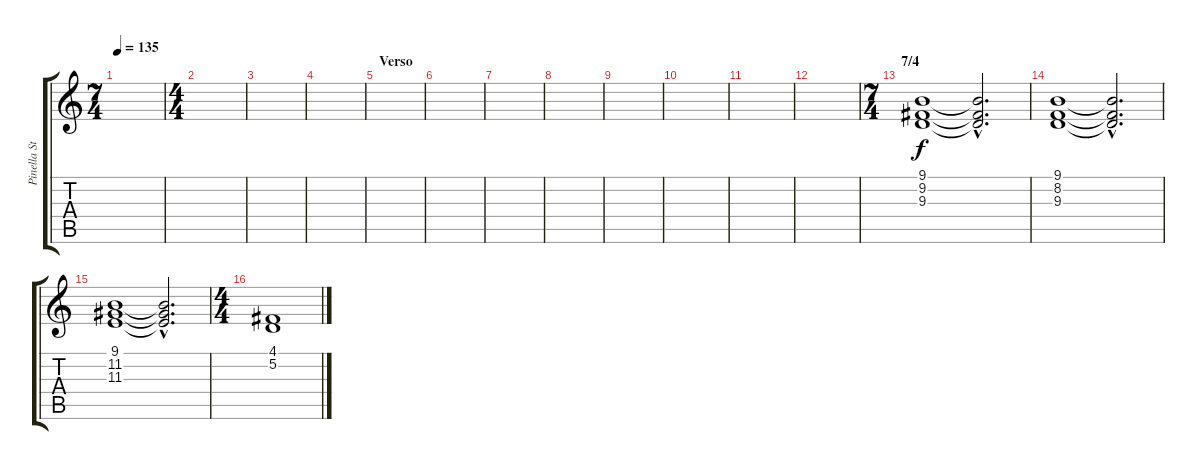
\track ("Pinella Strings" "Pinella St") {instrument synthstrings1}
\staff {score tabs}
\tuning (D4 A3 F3 C3 G2 D2) {hide}
\ts (7 4)
\tempo 135
\clef g2
\ks c
|
\ts (4 4)
|
|
|
\section ("" "Verso")
|
|
|
|
|
|
|
|
\ts (7 4)
\section ("" "7/4")
(9.1 9.2 9.3).1 (9.1{hac t} 9.2{hac t} 9.3{hac t}).2{d} |
(9.1 8.2 9.3).1 (9.1{hac t} 8.2{hac t} 9.3{hac t}).2{d} |
(9.1 11.2 11.3).1 (9.1{hac t} 11.2{hac t} 11.3{hac t}).2{d} |
\ts (4 4)
(4.1 5.2).1
